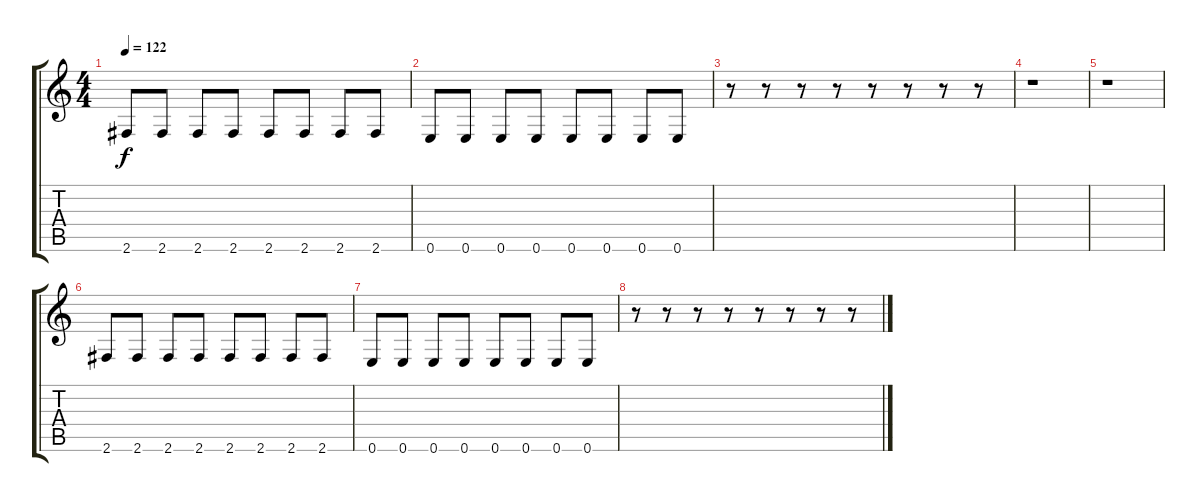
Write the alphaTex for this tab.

\track "" {instrument electricbasspick}
\staff {score tabs}
\tuning (E4 B3 G3 D3 A2 E2) {hide}
\ts (4 4)
\tempo 122
\clef g2
\ks c
2.6.8{dy f} 2.6.8 2.6.8 2.6.8 2.6.8 2.6.8 2.6.8 2.6.8 |
0.6.8 0.6.8 0.6.8 0.6.8 0.6.8 0.6.8 0.6.8 0.6.8 |
r.8 r.8 r.8 r.8 r.8 r.8 r.8 r.8 |
r.1 |
r.1 |
2.6.8 2.6.8 2.6.8 2.6.8 2.6.8 2.6.8 2.6.8 2.6.8 |
0.6.8 0.6.8 0.6.8 0.6.8 0.6.8 0.6.8 0.6.8 0.6.8 |
r.8 r.8 r.8 r.8 r.8 r.8 r.8 r.8
